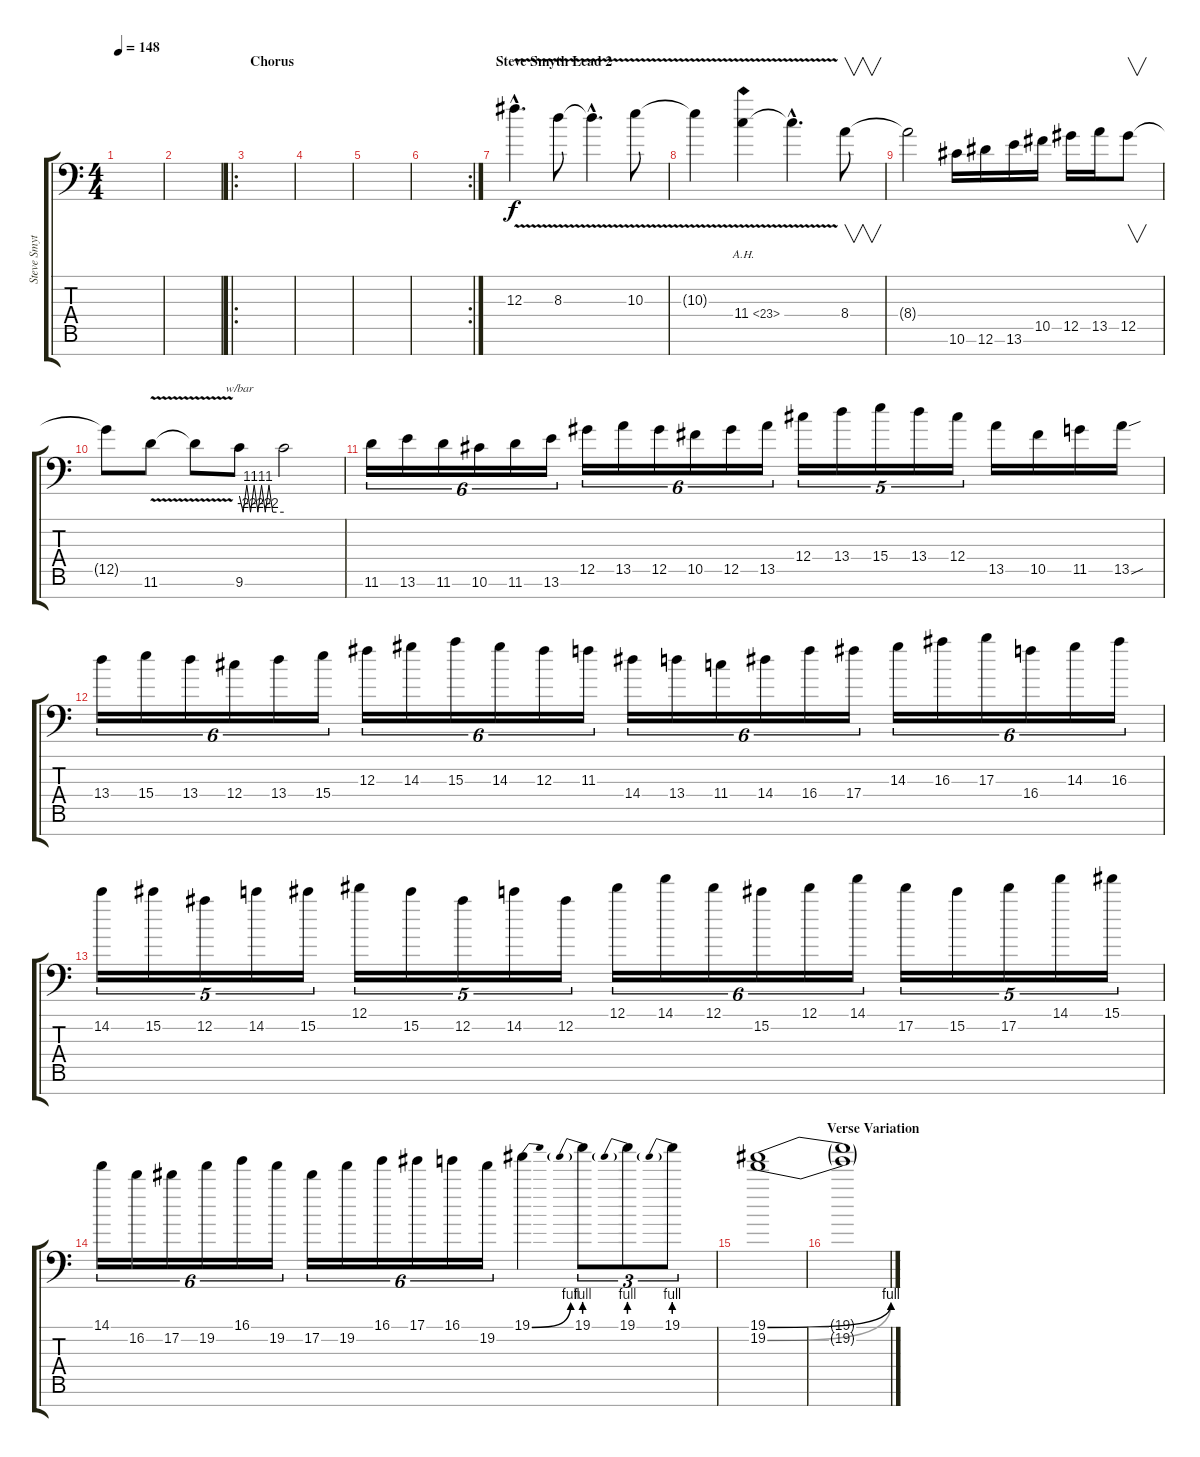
\track ("Steve Smyth Lead" "Steve Smyt") {instrument distortionguitar}
\staff {score tabs}
\tuning (Eb4 Bb3 Gb3 Db3 Ab2 Eb2 Bb1) {hide}
\ts (4 4)
\tempo 148
\clef f4
\ks c
|
|
\ro
\section ("" "Chorus")
|
|
|
\rc 2
|
\section ("" "Steve Smyth Lead 2")
12.3{v hac}.4{d} 8.3{v}.8 8.3{hac t}.4{d} 10.3{v}.8 |
10.3{t}.4 11.4{ah 12 v}.4 11.4{hac t}.4{d} 8.4.8{v volume 11} |
8.4{t}.2{volume 16} 10.6.16{volume 16} 12.6.16 13.6.16 10.5.16 12.5.16 13.5.16 12.5.8{v} |
12.5{t}.8 11.6{v}.8 11.6{t}.8 9.6.8{tbe (custom default 0 0 5 -8 10 4 15 -8 20 4 25 -8 30 4 35 -8 40 4 45 -8 60 -8)} 9.6{t}.2 |
11.6.16{tu (6 4)} 13.6.16{tu (6 4)} 11.6.16{tu (6 4)} 10.6.16{tu (6 4)} 11.6.16{tu (6 4)} 13.6.16{tu (6 4)} 12.5.16{tu (6 4)} 13.5.16{tu (6 4)} 12.5.16{tu (6 4)} 10.5.16{tu (6 4)} 12.5.16{tu (6 4)} 13.5.16{tu (6 4)} 12.4.16{tu (5 4)} 13.4.16{tu (5 4)} 15.4.16{tu (5 4)} 13.4.16{tu (5 4)} 12.4.16{tu (5 4)} 13.5.16 10.5.16 11.5.16 13.5{sou}.16 |
13.4.16{tu (6 4)} 15.4.16{tu (6 4)} 13.4.16{tu (6 4)} 12.4.16{tu (6 4)} 13.4.16{tu (6 4)} 15.4.16{tu (6 4)} 12.3.16{tu (6 4)} 14.3.16{tu (6 4)} 15.3.16{tu (6 4)} 14.3.16{tu (6 4)} 12.3.16{tu (6 4)} 11.3.16{tu (6 4)} 14.4.16{tu (6 4)} 13.4.16{tu (6 4)} 11.4.16{tu (6 4)} 14.4.16{tu (6 4)} 16.4.16{tu (6 4)} 17.4.16{tu (6 4)} 14.3.16{tu (6 4)} 16.3.16{tu (6 4)} 17.3.16{tu (6 4)} 16.4.16{tu (6 4)} 14.3.16{tu (6 4)} 16.3.16{tu (6 4)} |
14.2.16{tu (5 4)} 15.2.16{tu (5 4)} 12.2.16{tu (5 4)} 14.2.16{tu (5 4)} 15.2.16{tu (5 4)} 12.1.16{tu (5 4)} 15.2.16{tu (5 4)} 12.2.16{tu (5 4)} 14.2.16{tu (5 4)} 12.2.16{tu (5 4)} 12.1.16{tu (6 4)} 14.1.16{tu (6 4)} 12.1.16{tu (6 4)} 15.2.16{tu (6 4)} 12.1.16{tu (6 4)} 14.1.16{tu (6 4)} 17.2.16{tu (5 4)} 15.2.16{tu (5 4)} 17.2.16{tu (5 4)} 14.1.16{tu (5 4)} 15.1.16{tu (5 4)} |
14.1.16{tu (6 4)} 16.2.16{tu (6 4)} 17.2.16{tu (6 4)} 19.2.16{tu (6 4)} 16.1.16{tu (6 4)} 19.2.16{tu (6 4)} 17.2.16{tu (6 4)} 19.2.16{tu (6 4)} 16.1.16{tu (6 4)} 17.1.16{tu (6 4)} 16.1.16{tu (6 4)} 19.2.16{tu (6 4)} 19.1{be (bend 0 0 60 4)}.4 19.1{be (prebend 0 4 60 4)}.8{tu (3 2)} 19.1{be (prebend 0 4 60 4)}.8{tu (3 2)} 19.1{be (prebend 0 4 60 4)}.8{tu (3 2)} |
(19.1{be (bend 0 0 60 4)} 19.2{be (bend 0 0 60 4)}).1{volume 2} |
\section ("" "Verse Variation")
(19.1{t} 19.2{t}).1
